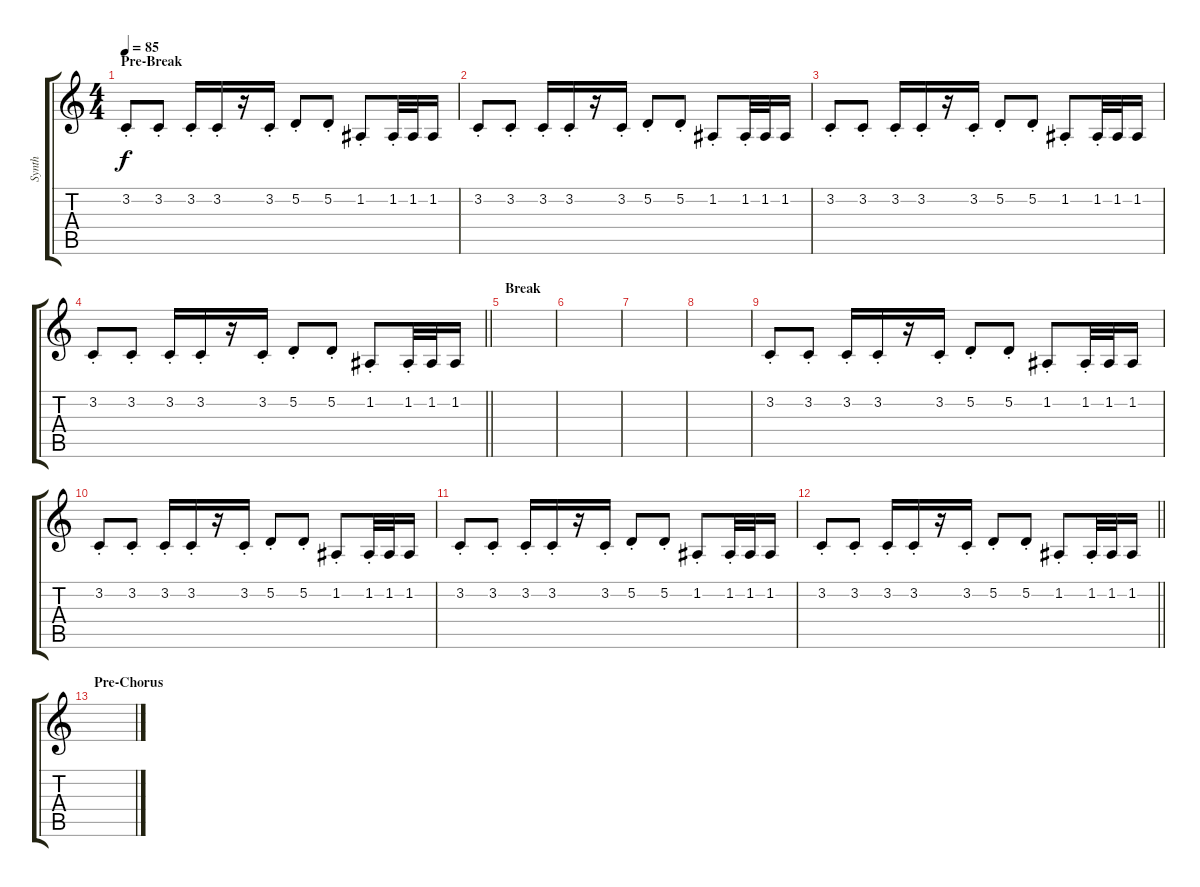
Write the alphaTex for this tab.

\track ("Synth" "Synth") {instrument lead2sawtooth}
\staff {score tabs}
\tuning (D4 A3 F3 C3 G2 C2) {hide}
\ts (4 4)
\section ("" "Pre-Break")
\tempo 85
\clef g2
\ks c
3.2{st}.8{dy f} 3.2{st}.8 3.2{st}.16 3.2{st}.16 r.16 3.2{st}.16 5.2{st}.8 5.2{st}.8 1.2{st}.8 1.2{st}.32 1.2.32 1.2.16 |
3.2{st}.8 3.2{st}.8 3.2{st}.16 3.2{st}.16 r.16 3.2{st}.16 5.2{st}.8 5.2{st}.8 1.2{st}.8 1.2{st}.32 1.2.32 1.2.16 |
3.2{st}.8 3.2{st}.8 3.2{st}.16 3.2{st}.16 r.16 3.2{st}.16 5.2{st}.8 5.2{st}.8 1.2{st}.8 1.2{st}.32 1.2.32 1.2.16 |
\barLineRight lightlight
3.2{st}.8 3.2{st}.8 3.2{st}.16 3.2{st}.16 r.16 3.2{st}.16 5.2{st}.8 5.2{st}.8 1.2{st}.8 1.2{st}.32 1.2.32 1.2.16 |
\section ("" "Break")
|
|
|
|
3.2{st}.8 3.2{st}.8 3.2{st}.16 3.2{st}.16 r.16 3.2{st}.16 5.2{st}.8 5.2{st}.8 1.2{st}.8 1.2{st}.32 1.2.32 1.2.16 |
3.2{st}.8 3.2{st}.8 3.2{st}.16 3.2{st}.16 r.16 3.2{st}.16 5.2{st}.8 5.2{st}.8 1.2{st}.8 1.2{st}.32 1.2.32 1.2.16 |
3.2{st}.8 3.2{st}.8 3.2{st}.16 3.2{st}.16 r.16 3.2{st}.16 5.2{st}.8 5.2{st}.8 1.2{st}.8 1.2{st}.32 1.2.32 1.2.16 |
\barLineRight lightlight
3.2{st}.8 3.2{st}.8 3.2{st}.16 3.2{st}.16 r.16 3.2{st}.16 5.2{st}.8 5.2{st}.8 1.2{st}.8 1.2{st}.32 1.2.32 1.2.16 |
\section ("" "Pre-Chorus")
